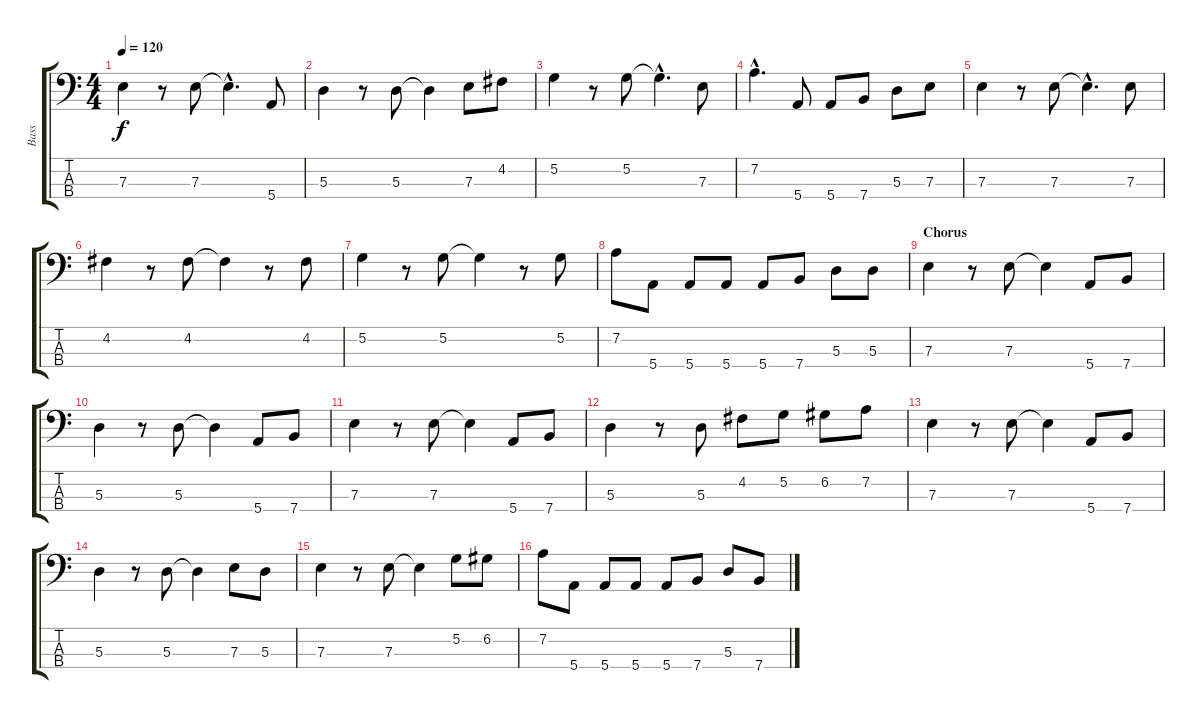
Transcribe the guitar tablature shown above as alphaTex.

\track ("Bass" "Bass") {instrument electricbassfinger}
\staff {score tabs}
\tuning (G2 D2 A1 E1) {hide}
\ts (4 4)
\tempo 120
\clef f4
\ks c
7.3.4{dy f} r.8 7.3.8 7.3{hac t}.4{d} 5.4.8 |
5.3.4 r.8 5.3.8 5.3{t}.4 7.3.8 4.2.8 |
5.2.4 r.8 5.2.8 5.2{hac t}.4{d} 7.3.8 |
7.2{hac}.4{d} 5.4.8 5.4.8 7.4.8 5.3.8 7.3.8 |
7.3.4 r.8 7.3.8 7.3{hac t}.4{d} 7.3.8 |
4.2.4 r.8 4.2.8 4.2{t}.4 r.8 4.2.8 |
5.2.4 r.8 5.2.8 5.2{t}.4 r.8 5.2.8 |
7.2.8 5.4.8 5.4.8 5.4.8 5.4.8 7.4.8 5.3.8 5.3.8 |
\section ("" "Chorus")
7.3.4 r.8 7.3.8 7.3{t}.4 5.4.8 7.4.8 |
5.3.4 r.8 5.3.8 5.3{t}.4 5.4.8 7.4.8 |
7.3.4 r.8 7.3.8 7.3{t}.4 5.4.8 7.4.8 |
5.3.4 r.8 5.3.8 4.2.8 5.2.8 6.2.8 7.2.8 |
7.3.4 r.8 7.3.8 7.3{t}.4 5.4.8 7.4.8 |
5.3.4 r.8 5.3.8 5.3{t}.4 7.3.8 5.3.8 |
7.3.4 r.8 7.3.8 7.3{t}.4 5.2.8 6.2.8 |
7.2.8 5.4.8 5.4.8 5.4.8 5.4.8 7.4.8 5.3.8 7.4.8
